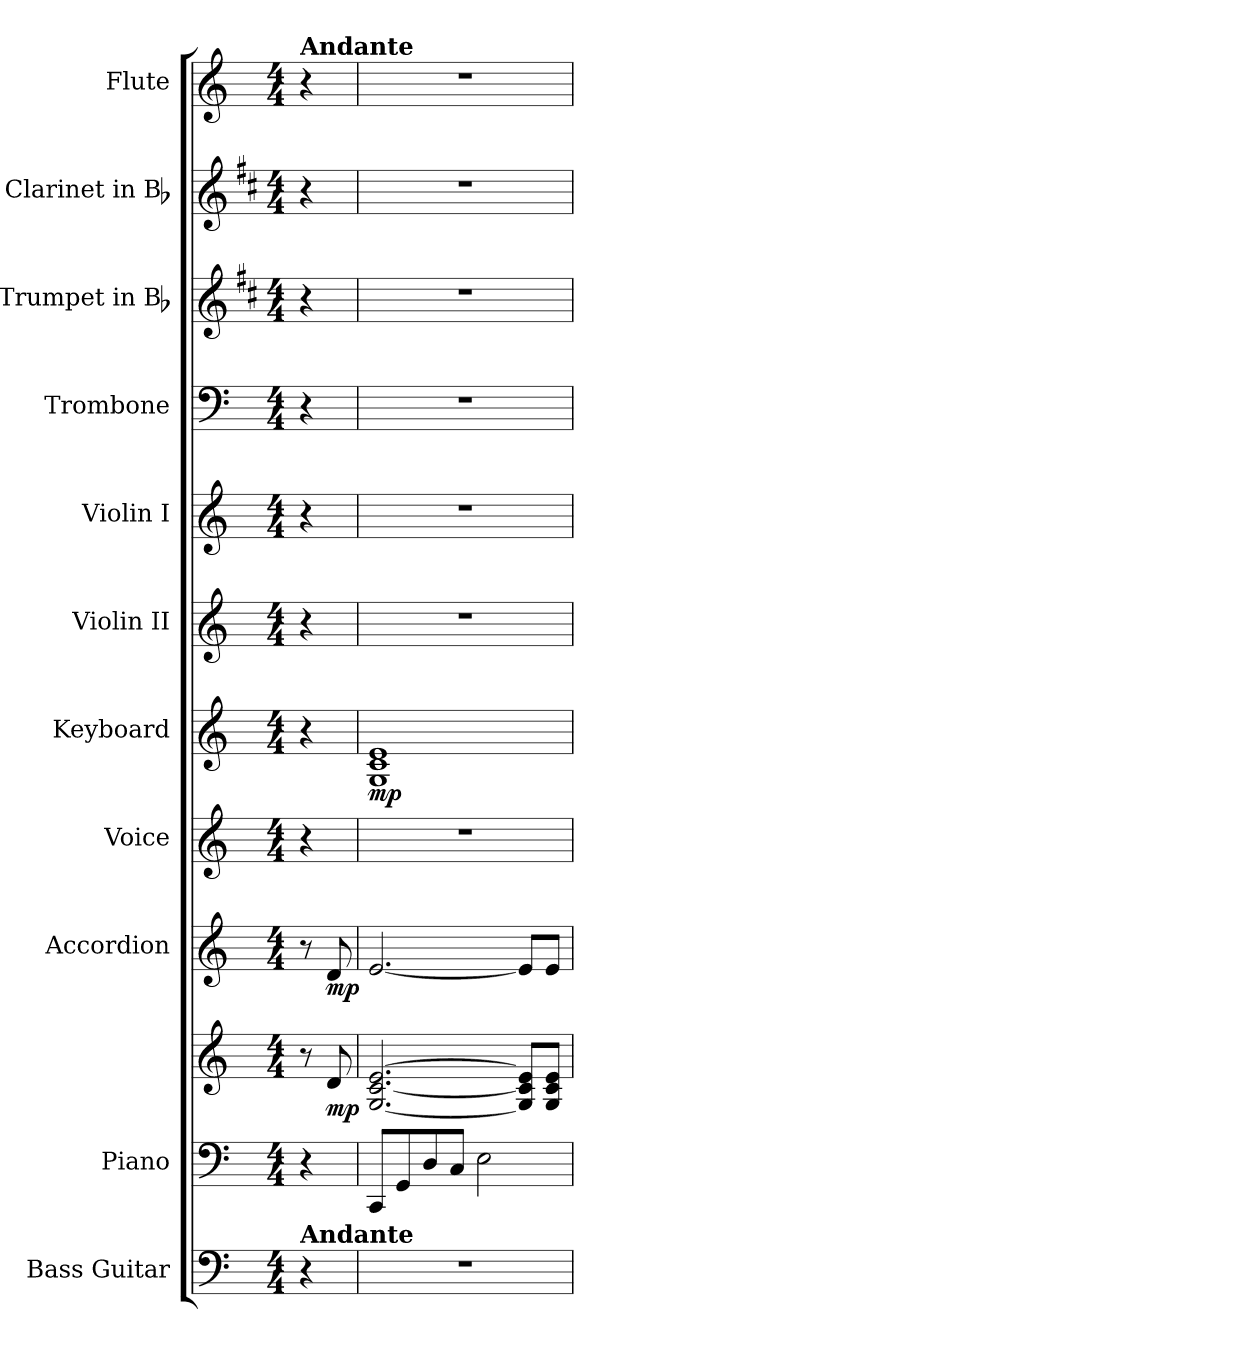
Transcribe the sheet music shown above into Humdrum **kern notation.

**kern	**kern	**kern	**dynam	**kern	**dynam	**kern	**kern	**dynam	**kern	**kern	**kern	**kern	**kern	**kern
*part11	*part10	*part10	*part10	*part9	*part9	*part8	*part7	*part7	*part6	*part5	*part4	*part3	*part2	*part1
*staff12	*staff11	*staff10	*staff10/11	*staff9	*staff9	*staff8	*staff7	*staff7	*staff6	*staff5	*staff4	*staff3	*staff2	*staff1
*I"Bass Guitar	*I"Piano	*	*	*I"Accordion	*	*I"Voice	*I"Keyboard	*	*I"Violin II	*I"Violin I	*I"Trombone	*I"Trumpet in Bb	*I"Clarinet in Bb	*I"Flute
*I'Bass	*I'Pno.	*	*	*I'Accord.	*	*I'Voice	*I'Kbd.	*	*I'Vln. II	*I'Vln. I	*I'Tbn.	*I'Tpt.	*I'Cl.	*I'Fl.
!!LO:PB:g=z
*clefF4	*clefF4	*clefG2	*	*clefG2	*	*clefG2	*clefG2	*	*clefG2	*clefG2	*clefF4	*clefG2	*clefG2	*clefG2
*ITrd7c12	*	*	*	*	*	*	*	*	*	*	*ITrd8c14	*ITrd1c2	*ITrd1c2	*
*k[]	*k[]	*k[]	*	*k[]	*	*k[]	*k[]	*	*k[]	*k[]	*k[]	*k[]	*k[]	*k[]
*C:	*C:	*C:	*	*C:	*	*C:	*C:	*	*C:	*C:	*C:	*C:	*C:	*C:
*M4/4	*M4/4	*M4/4	*	*M4/4	*	*M4/4	*M4/4	*	*M4/4	*M4/4	*M4/4	*M4/4	*M4/4	*M4/4
*MM80	*MM80	*MM80	*	*MM80	*	*MM80	*MM80	*	*MM80	*MM80	*MM80	*MM80	*MM80	*MM80
=	=	=	=	=	=	=	=	=	=	=	=	=	=	=
*	*^	*	*	*	*	*	*	*	*	*	*	*	*	*
!	!	!	!	!	!	!	!	!	!	!	!	!	!	!	!LO:TX:a:B:t=Andante
!LO:TX:a:B:t=Andante	!	!	!	!	!	!	!	!	!	!	!	!	!	!	!
4r	4r	8ryy	8r	.	8r	.	4r	4r	.	4r	4r	4r	4r	4r	4r
.	.	8ryy	8di/	mp	8di/	mp	.	.	.	.	.	.	.	.	.
*	*v	*v	*	*	*	*	*	*	*	*	*	*	*	*	*
=1	=1	=1	=1	=1	=1	=1	=1	=1	=1	=1	=1	=1	=1	=1
1r	8CCi/L	[<2.Gi/ [<2.ci [>2.ei	.	[<2.ei/	.	1r	1Gi 1ci 1ei	mp	1r	1r	1r	1r	1r	1r
.	8GGi/	.	.	.	.	.	.	.	.	.	.	.	.	.
.	8Di/	.	.	.	.	.	.	.	.	.	.	.	.	.
.	8Ci/J	.	.	.	.	.	.	.	.	.	.	.	.	.
.	2Ei\	.	.	.	.	.	.	.	.	.	.	.	.	.
.	.	8Gi/] 8ci] 8ei]L	.	8ei/L]	.	.	.	.	.	.	.	.	.	.
.	.	8Gi/ 8ci 8eiJ	.	8ei/J	.	.	.	.	.	.	.	.	.	.
=	=	=	=	=	=	=	=	=	=	=	=	=	=	=
*-	*-	*-	*-	*-	*-	*-	*-	*-	*-	*-	*-	*-	*-	*-
